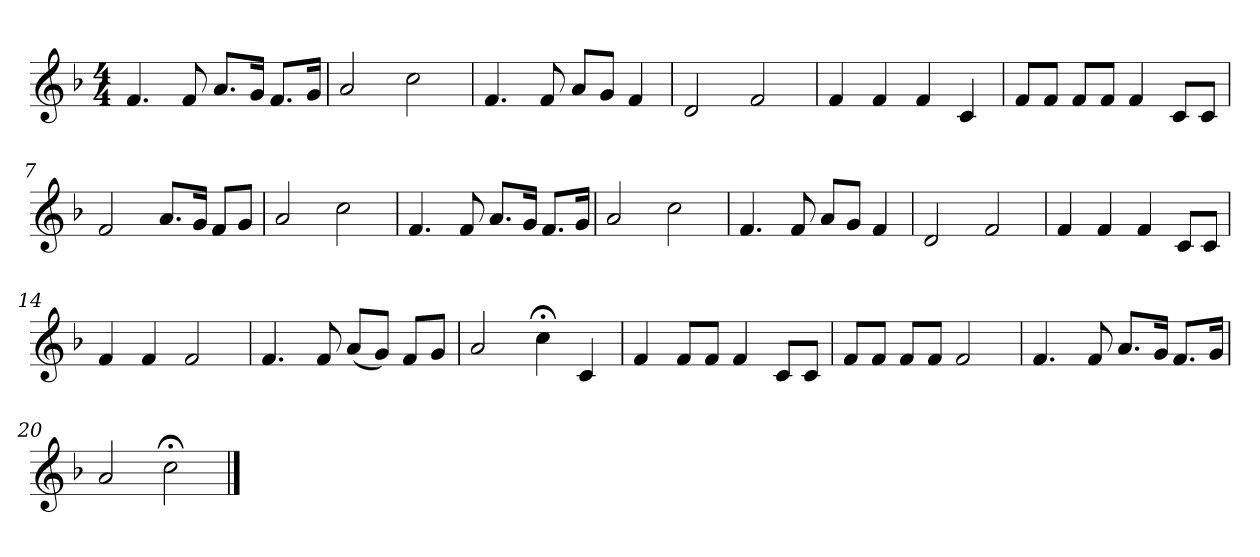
**kern
*part1
*staff1
*clefG2
*k[b-]
*M4/4
*MM118
=1
4.f/
8f/
8.a/L
16g/Jk
8.f/L
16g/Jk
=2
2a/
2cc\
=3
4.f/
8f/
8a/L
8g/J
4f/
=4
2d/
2f/
=5
4f/
4f/
4f/
4c/
=6
8f/L
8f/J
8f/L
8f/J
4f/
8c/L
8c/J
=7
2f/
8.a/L
16g/Jk
8f/L
8g/J
=8
2a/
2cc\
=9
4.f/
8f/
8.a/L
16g/Jk
8.f/L
16g/Jk
=10
2a/
2cc\
=11
4.f/
8f/
8a/L
8g/J
4f/
=12
2d/
2f/
=13
4f/
4f/
4f/
8c/L
8c/J
=14
4f/
4f/
2f/
=15
4.f/
8f/
(8a/L
8g/J)
8f/L
8g/J
=16
2a/
4cc;<\
4c/
=17
4f/
8f/L
8f/J
4f/
8c/L
8c/J
=18
8f/L
8f/J
8f/L
8f/J
2f/
=19
4.f/
8f/
8.a/L
16g/Jk
8.f/L
16g/Jk
=20
2a/
2cc;<\
==
*-
